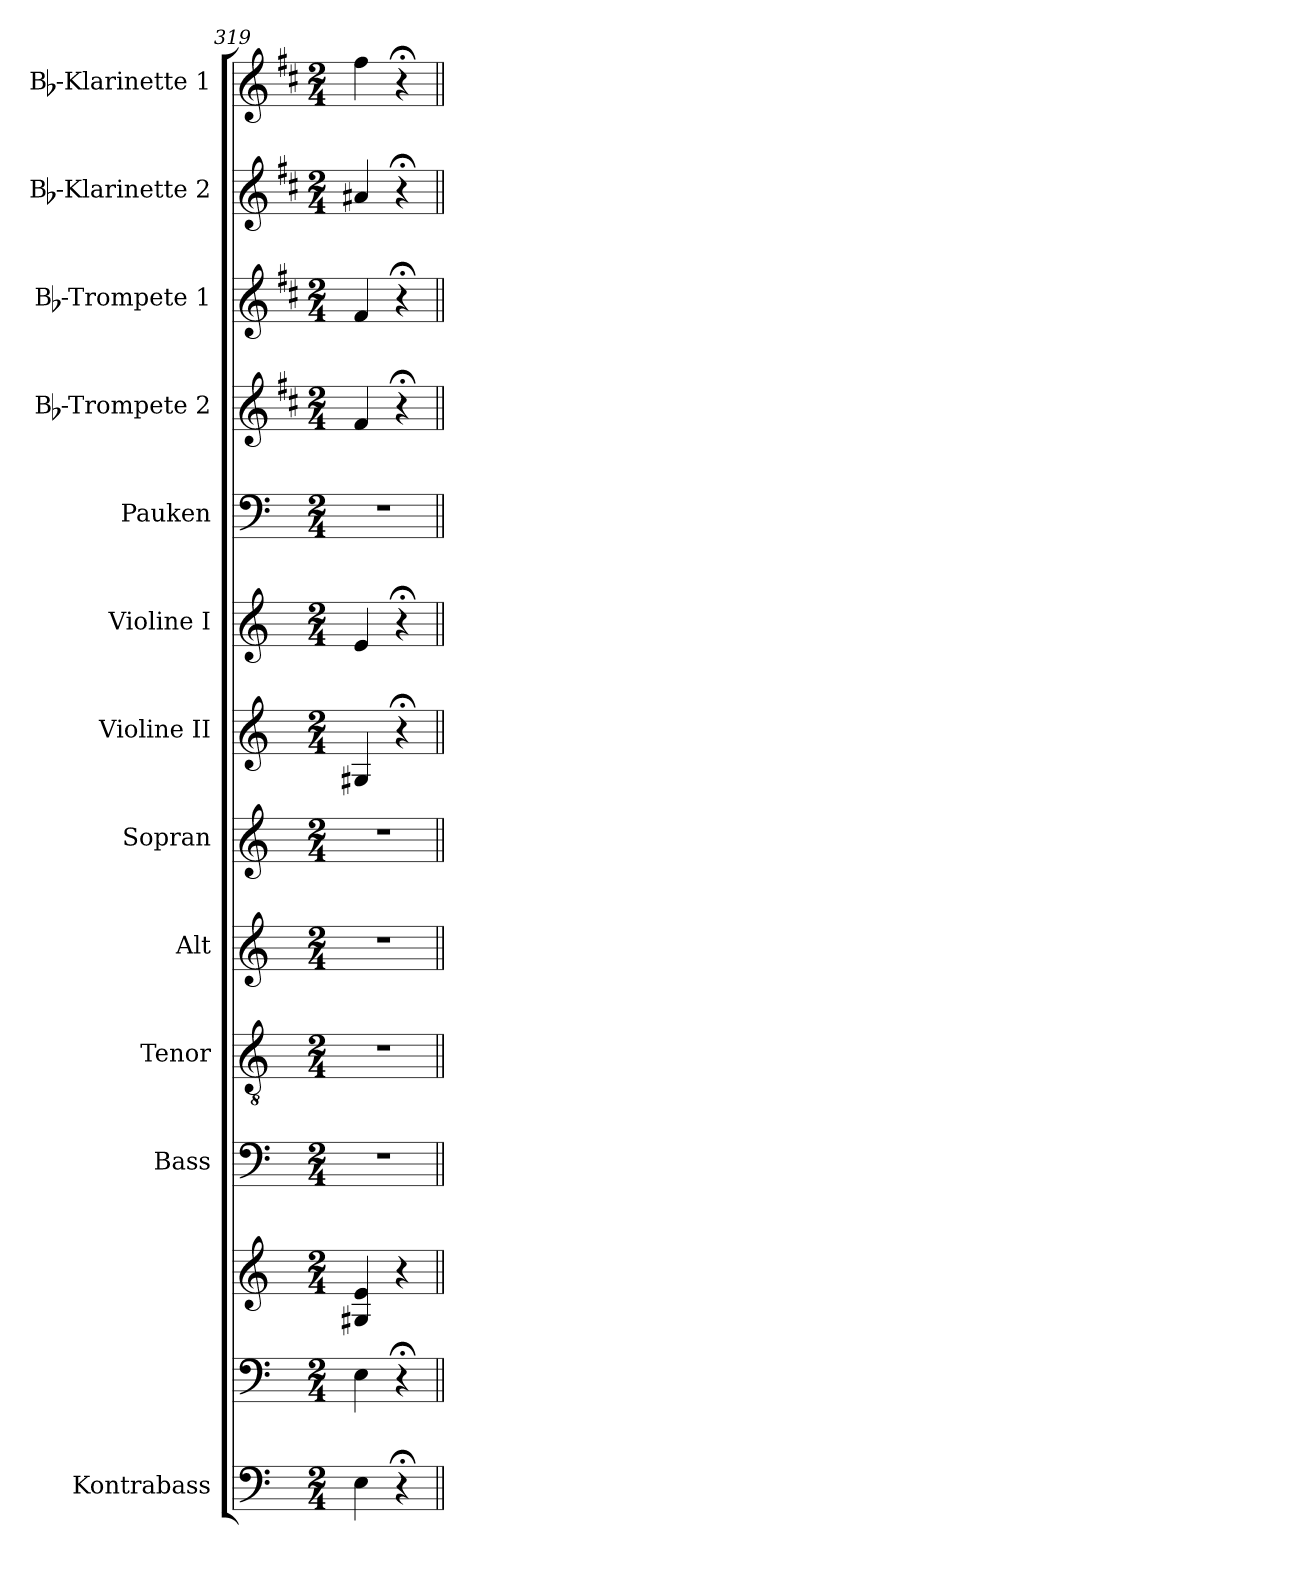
**kern	**kern	**kern	**kern	**kern	**kern	**kern	**kern	**kern	**kern	**kern	**kern	**kern	**kern
*part13	*part12	*part12	*part11	*part10	*part9	*part8	*part7	*part6	*part5	*part4	*part3	*part2	*part1
*staff14	*staff13	*staff12	*staff11	*staff10	*staff9	*staff8	*staff7	*staff6	*staff5	*staff4	*staff3	*staff2	*staff1
*I"Kontrabass	*	*	*I"Bass	*I"Tenor	*I"Alt	*I"Sopran	*I"Violine II	*I"Violine I	*I"Pauken	*I"Bb-Trompete 2	*I"Bb-Trompete 1	*I"Bb-Klarinette 2	*I"Bb-Klarinette 1
*I'Kb.	*	*	*I'B.	*I'T.	*I'A.	*I'S.	*I'Vl. II	*I'Vl. I	*I'Pk.	*I'Bb Trp. 2	*I'Bb Trp. 1	*I'Bb Kl. 2	*I'Bb Kl. 1
*clefF4	*clefF4	*clefG2	*clefF4	*clefGv2	*clefG2	*clefG2	*clefG2	*clefG2	*clefF4	*clefG2	*clefG2	*clefG2	*clefG2
*ITrd7c12	*	*	*	*	*	*	*	*	*	*ITrd1c2	*ITrd1c2	*ITrd1c2	*ITrd1c2
*k[]	*k[]	*k[]	*k[]	*k[]	*k[]	*k[]	*k[]	*k[]	*k[]	*k[]	*k[]	*k[]	*k[]
*C:	*C:	*C:	*C:	*C:	*C:	*C:	*C:	*C:	*C:	*C:	*C:	*C:	*C:
*M2/4	*M2/4	*M2/4	*M2/4	*M2/4	*M2/4	*M2/4	*M2/4	*M2/4	*M2/4	*M2/4	*M2/4	*M2/4	*M2/4
=319	=319	=319	=319	=319	=319	=319	=319	=319	=319	=319	=319	=319	=319
4EE\	4E\	4G#X/ 4e/	2r	2r	2r	2r	4G#X/	4e/	2r	4e/	4e/	4g#X/	4ee\
4r;<	4r;<	4r	.	.	.	.	4r;<	4r;<	.	4r;<	4r;<	4r;<	4r;<
=||	=||	=||	=||	=||	=||	=||	=||	=||	=||	=||	=||	=||	=||
*-	*-	*-	*-	*-	*-	*-	*-	*-	*-	*-	*-	*-	*-
